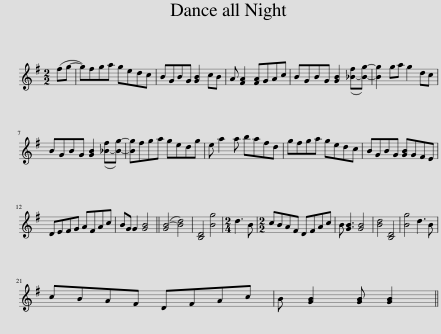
X:1
L:1/8
M:2/2
I:linebreak $
K:G
V:1 treble
V:1
 (fg- | g)fga gedc | BGBG [GB]2 cB | A [FA]2 [FA]GAc | BGBG [GB]2 ([_B-f][Bg]-) | %5
 [Bg]2 ga g2 dc |$ BGBG [GB]2 ([_B-f][Bg]-) | [Bg]fga gedg | e a2 a bafd | gfga gedc | %10
 BGBG [GB]GFE |$ DEFG AFAc | BG G2 [GB]4 || ([GB-]4 [Bd]4) | [B,D]4 [Bg]4 | %15
[M:2/4] d3 B |[M:2/2] cBAF DFAc | B [GB]3 [GB]4 | [Bd]4 [B,D]4 | [Bg]4 d3 B |$ %20
 cBAF DFAc | B [GB]2 [GB] [GB]2 || %22
